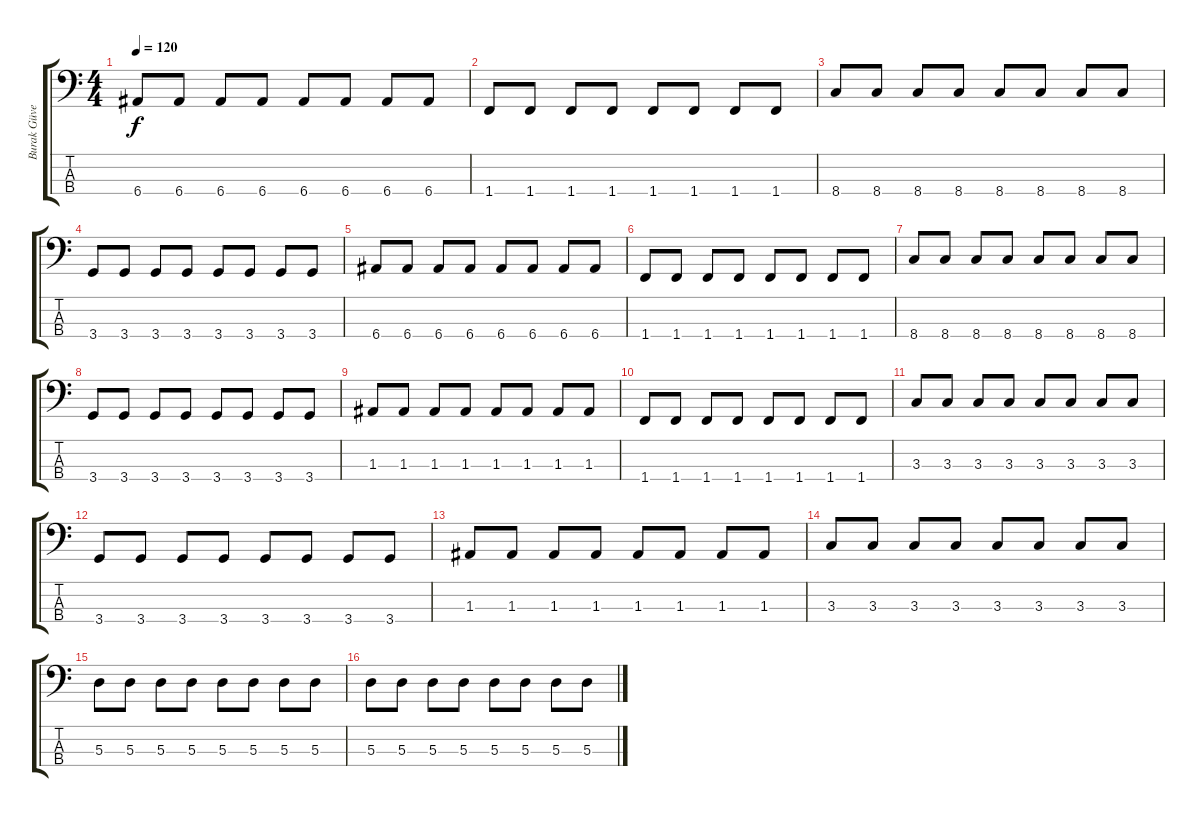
\track ("Burak Güven" "Burak Güve") {instrument electricbassfinger}
\staff {score tabs}
\tuning (G2 D2 A1 E1) {hide}
\ts (4 4)
\tempo 120
\clef f4
\ks c
6.4.8{dy f} 6.4.8 6.4.8 6.4.8 6.4.8 6.4.8 6.4.8 6.4.8 |
1.4.8 1.4.8 1.4.8 1.4.8 1.4.8 1.4.8 1.4.8 1.4.8 |
8.4.8 8.4.8 8.4.8 8.4.8 8.4.8 8.4.8 8.4.8 8.4.8 |
3.4.8 3.4.8 3.4.8 3.4.8 3.4.8 3.4.8 3.4.8 3.4.8 |
6.4.8 6.4.8 6.4.8 6.4.8 6.4.8 6.4.8 6.4.8 6.4.8 |
1.4.8 1.4.8 1.4.8 1.4.8 1.4.8 1.4.8 1.4.8 1.4.8 |
8.4.8 8.4.8 8.4.8 8.4.8 8.4.8 8.4.8 8.4.8 8.4.8 |
3.4.8 3.4.8 3.4.8 3.4.8 3.4.8 3.4.8 3.4.8 3.4.8 |
1.3.8 1.3.8 1.3.8 1.3.8 1.3.8 1.3.8 1.3.8 1.3.8 |
1.4.8 1.4.8 1.4.8 1.4.8 1.4.8 1.4.8 1.4.8 1.4.8 |
3.3.8 3.3.8 3.3.8 3.3.8 3.3.8 3.3.8 3.3.8 3.3.8 |
3.4.8 3.4.8 3.4.8 3.4.8 3.4.8 3.4.8 3.4.8 3.4.8 |
1.3.8 1.3.8 1.3.8 1.3.8 1.3.8 1.3.8 1.3.8 1.3.8 |
3.3.8 3.3.8 3.3.8 3.3.8 3.3.8 3.3.8 3.3.8 3.3.8 |
5.3.8 5.3.8 5.3.8 5.3.8 5.3.8 5.3.8 5.3.8 5.3.8 |
5.3.8 5.3.8 5.3.8 5.3.8 5.3.8 5.3.8 5.3.8 5.3.8
